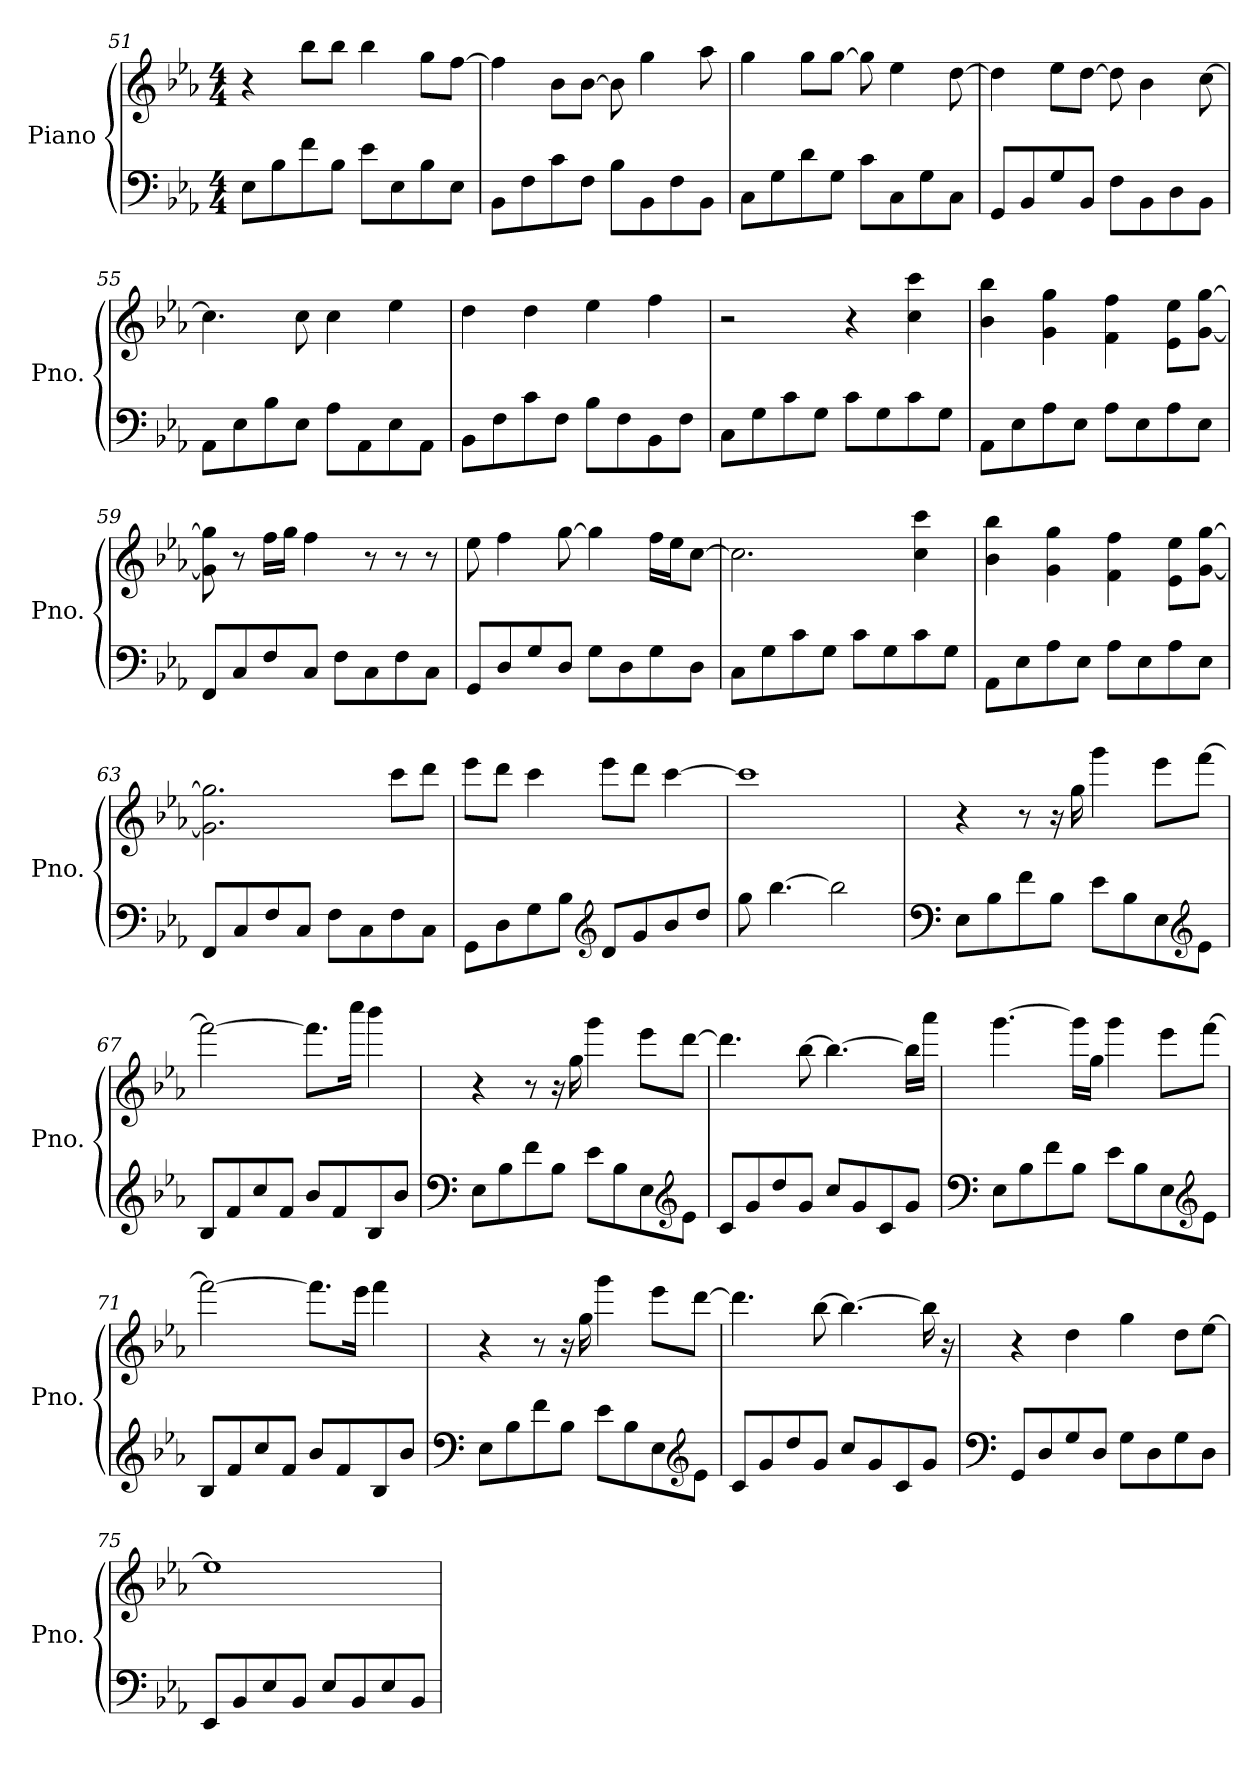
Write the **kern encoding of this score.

**kern	**kern
*part1	*part1
*staff2	*staff1
*I"Piano	*
*I'Pno.	*
*clefF4	*clefG2
*k[b-e-a-]	*k[b-e-a-]
*M4/4	*M4/4
=51	=51
8E-\L	4r
8B-\	.
8f\	8bb-\L
8B-\J	8bb-\J
8e-\L	4bb-\
8E-\	.
8B-\	8gg\L
8E-\J	[8ff\J
=52	=52
8BB-\L	4ff\]
8F\	.
8c\	8b-\L
8F\J	[8b-\J
8B-\L	8b-\]
8BB-\	4gg\
8F\	.
8BB-\J	8aa-\
=53	=53
8C\L	4gg\
8G\	.
8d\	8gg\L
8G\J	[8gg\J
8c\L	8gg\]
8C\	4ee-\
8G\	.
8C\J	[8dd\
=54	=54
8GG/L	4dd\]
8BB-/	.
8G/	8ee-\L
8BB-/J	[8dd\J
8F\L	8dd\]
8BB-\	4b-\
8D\	.
8BB-\J	[8cc\
=55	=55
8AA-\L	4.cc\]
8E-\	.
8B-\	.
8E-\J	8cc\
8A-\L	4cc\
8AA-\	.
8E-\	4ee-\
8AA-\J	.
=56	=56
8BB-\L	4dd\
8F\	.
8c\	4dd\
8F\J	.
8B-\L	4ee-\
8F\	.
8BB-\	4ff\
8F\J	.
=57	=57
8C\L	2r
8G\	.
8c\	.
8G\J	.
8c\L	4r
8G\	.
8c\	4cc\ 4ccc\
8G\J	.
=58	=58
8AA-\L	4b-\ 4bb-\
8E-\	.
8A-\	4g\ 4gg\
8E-\J	.
8A-\L	4f\ 4ff\
8E-\	.
8A-\	8e-\ 8ee-\L
8E-\J	[8g\ [8gg\J
=59	=59
8FF/L	8g\] 8gg\]
8C/	8r
8F/	16ff\LL
.	16gg\JJ
8C/J	4ff\
8F\L	.
8C\	8r
8F\	8r
8C\J	8r
=60	=60
8GG/L	8ee-\
8D/	4ff\
8G/	.
8D/J	[8gg\
8G\L	4gg\]
8D\	.
8G\	16ff\LL
.	16ee-\J
8D\J	[8cc\J
=61	=61
8C\L	2.cc\]
8G\	.
8c\	.
8G\J	.
8c\L	.
8G\	.
8c\	4cc\ 4ccc\
8G\J	.
=62	=62
8AA-\L	4b-\ 4bb-\
8E-\	.
8A-\	4g\ 4gg\
8E-\J	.
8A-\L	4f\ 4ff\
8E-\	.
8A-\	8e-\ 8ee-\L
8E-\J	[8g\ [8gg\J
=63	=63
8FF/L	2.g\] 2.gg\]
8C/	.
8F/	.
8C/J	.
8F\L	.
8C\	.
8F\	8ccc\L
8C\J	8ddd\J
=64	=64
8GG\L	8eee-\L
8D\	8ddd\J
8G\	4ccc\
8B-\J	.
*clefG2	*
8d/L	8eee-\L
8g/	8ddd\J
8b-/	[4ccc\
8dd/J	.
=65	=65
8gg\	1ccc]
[4.bb-\	.
2bb-\]	.
=66	=66
*clefF4	*
8E-\L	4r
8B-\	.
8f\	8r
8B-\J	16r
.	16gg\
8e-\L	4ggg\
8B-\	.
8E-\	8eee-\L
*clefG2	*
8e-\J	[8fff\J
=67	=67
8B-/L	2fff\_
8f/	.
8cc/	.
8f/J	.
8b-/L	8.fff\L]
8f/	.
.	16cccc\Jk
8B-/	4bbb-\
8b-/J	.
=68	=68
*clefF4	*
8E-\L	4r
8B-\	.
8f\	8r
8B-\J	16r
.	16gg\
8e-\L	4ggg\
8B-\	.
8E-\	8eee-\L
*clefG2	*
8e-\J	[8ddd\J
=69	=69
8c/L	4.ddd\]
8g/	.
8dd/	.
8g/J	[8bb-\
8cc/L	4.bb-\_
8g/	.
8c/	.
8g/J	16bb-\LL]
.	16aaa-\JJ
=70	=70
*clefF4	*
8E-\L	[4.ggg\
8B-\	.
8f\	.
8B-\J	16ggg\LL]
.	16gg\JJ
8e-\L	4ggg\
8B-\	.
8E-\	8eee-\L
*clefG2	*
8e-\J	[8fff\J
=71	=71
8B-/L	2fff\_
8f/	.
8cc/	.
8f/J	.
8b-/L	8.fff\L]
8f/	.
.	16eee-\Jk
8B-/	4fff\
8b-/J	.
=72	=72
*clefF4	*
8E-\L	4r
8B-\	.
8f\	8r
8B-\J	16r
.	16gg\
8e-\L	4ggg\
8B-\	.
8E-\	8eee-\L
*clefG2	*
8e-\J	[8ddd\J
=73	=73
8c/L	4.ddd\]
8g/	.
8dd/	.
8g/J	[8bb-\
8cc/L	4.bb-\_
8g/	.
8c/	.
8g/J	16bb-\]
.	16r
=74	=74
*clefF4	*
8GG/L	4r
8D/	.
8G/	4dd\
8D/J	.
8G\L	4gg\
8D\	.
8G\	8dd\L
8D\J	[8ee-\J
=75	=75
8EE-/L	1ee-]
8BB-/	.
8E-/	.
8BB-/J	.
8E-/L	.
8BB-/	.
8E-/	.
8BB-/J	.
=	=
*-	*-
